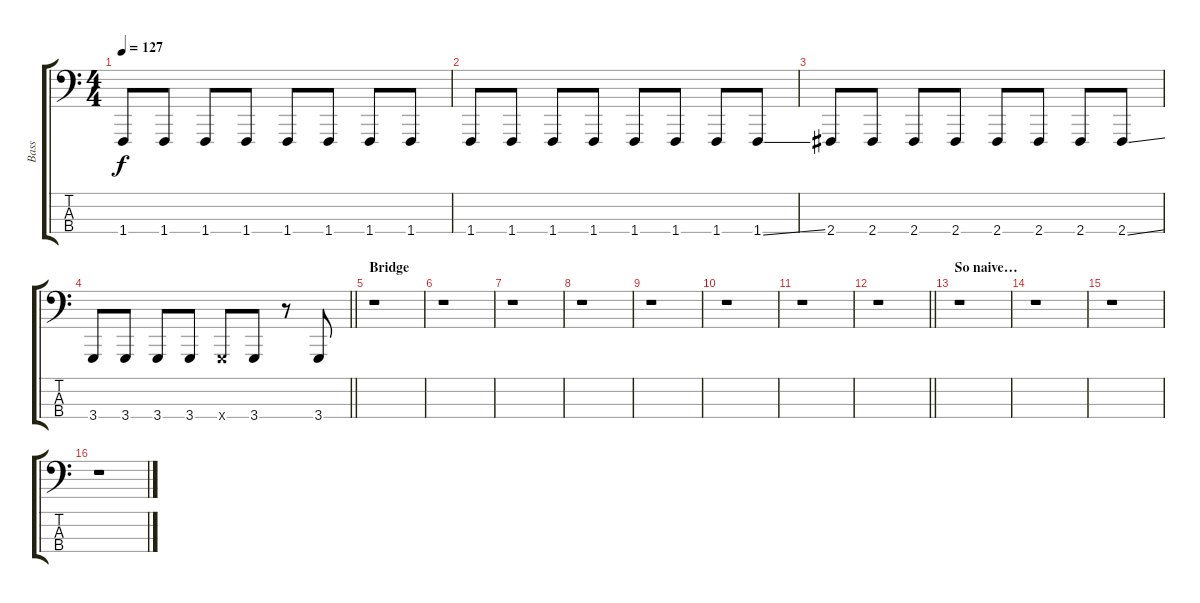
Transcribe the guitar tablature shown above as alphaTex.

\track ("Bass" "Bass") {instrument lead8bassandlead}
\staff {score tabs}
\tuning (G2 D2 A1 E1) {hide}
\ts (4 4)
\tempo 127
\clef f4
\ks c
1.4.8{dy f} 1.4.8 1.4.8 1.4.8 1.4.8 1.4.8 1.4.8 1.4.8 |
1.4.8 1.4.8 1.4.8 1.4.8 1.4.8 1.4.8 1.4.8 1.4{ss}.8 |
2.4.8 2.4.8 2.4.8 2.4.8 2.4.8 2.4.8 2.4.8 2.4{ss}.8 |
\barLineRight lightlight
3.4.8 3.4.8 3.4.8 3.4.8 3.4{x}.8 3.4.8 r.8 3.4.8 |
\section ("" "Bridge")
r.1 |
r.1 |
r.1 |
r.1 |
r.1 |
r.1 |
r.1 |
\barLineRight lightlight
r.1 |
\section ("" "So naive…")
r.1 |
r.1 |
r.1 |
r.1
